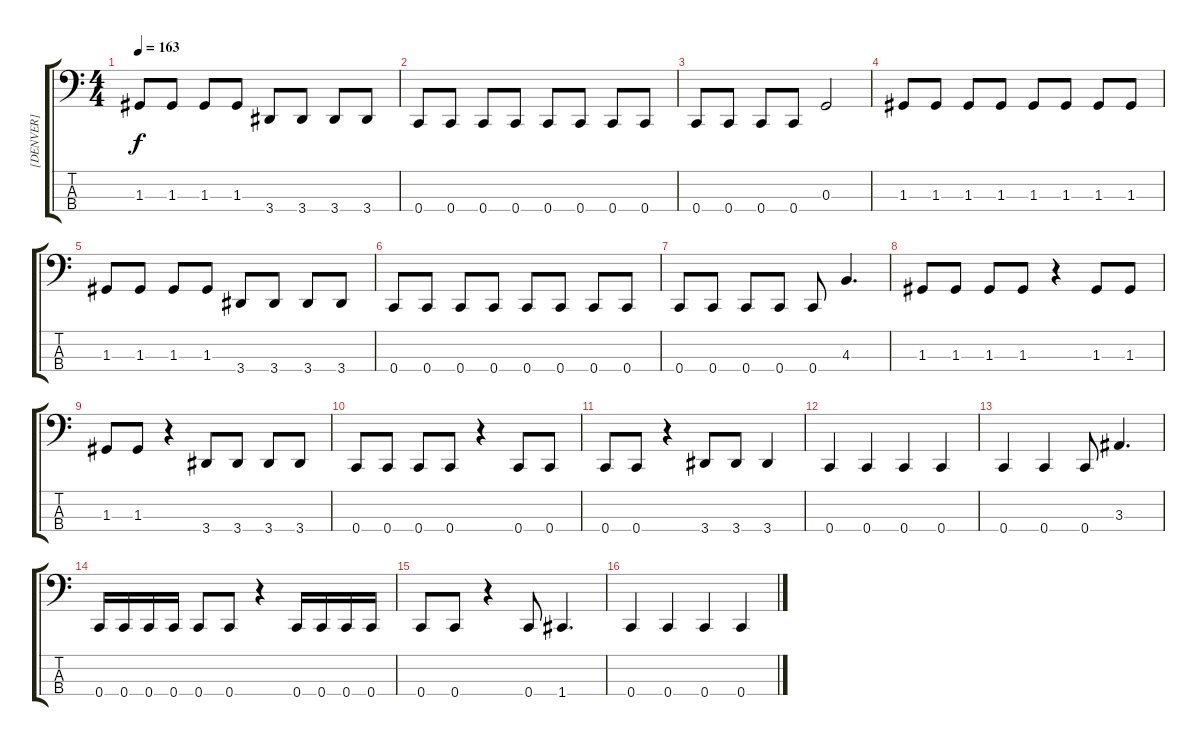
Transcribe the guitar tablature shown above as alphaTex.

\track ("[DENVER]" "[DENVER]") {instrument electricbassfinger}
\staff {score tabs}
\tuning (F2 C2 G1 C1) {hide}
\ts (4 4)
\tempo 163
\clef f4
\ks c
1.3.8{dy f} 1.3.8 1.3.8 1.3.8 3.4.8 3.4.8 3.4.8 3.4.8 |
0.4.8 0.4.8 0.4.8 0.4.8 0.4.8 0.4.8 0.4.8 0.4.8 |
0.4.8 0.4.8 0.4.8 0.4.8 0.3.2 |
1.3.8 1.3.8 1.3.8 1.3.8 1.3.8 1.3.8 1.3.8 1.3.8 |
1.3.8 1.3.8 1.3.8 1.3.8 3.4.8 3.4.8 3.4.8 3.4.8 |
0.4.8 0.4.8 0.4.8 0.4.8 0.4.8 0.4.8 0.4.8 0.4.8 |
0.4.8 0.4.8 0.4.8 0.4.8 0.4.8 4.3.4{d} |
1.3.8 1.3.8 1.3.8 1.3.8 r.4 1.3.8 1.3.8 |
1.3.8 1.3.8 r.4 3.4.8 3.4.8 3.4.8 3.4.8 |
0.4.8 0.4.8 0.4.8 0.4.8 r.4 0.4.8 0.4.8 |
0.4.8 0.4.8 r.4 3.4.8 3.4.8 3.4.4 |
0.4.4 0.4.4 0.4.4 0.4.4 |
0.4.4 0.4.4 0.4.8 3.3.4{d} |
0.4.16 0.4.16 0.4.16 0.4.16 0.4.8 0.4.8 r.4 0.4.16 0.4.16 0.4.16 0.4.16 |
0.4.8 0.4.8 r.4 0.4.8 1.4.4{d} |
0.4.4 0.4.4 0.4.4 0.4.4
